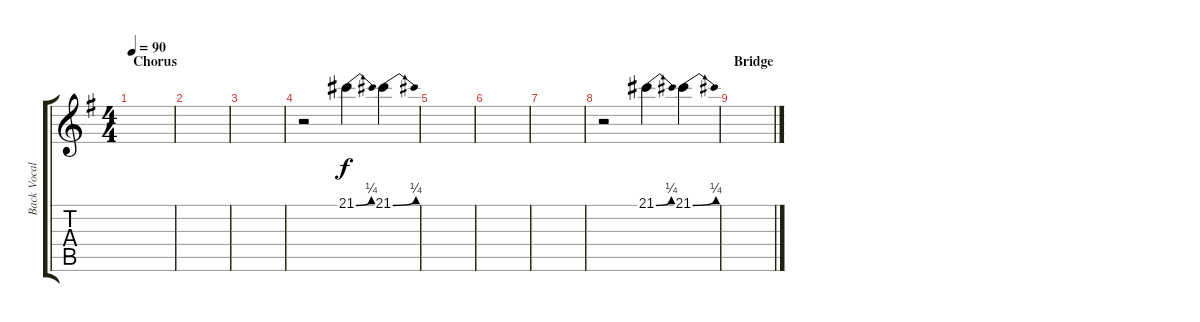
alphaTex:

\track ("Back Vocals" "Back Vocal") {instrument pad4choir}
\staff {score tabs}
\tuning (E4 B3 G3 D3 A2 E2) {hide}
\ts (4 4)
\section ("" "Chorus")
\tempo 90
\clef g2
\ks g
|
|
|
r.2 21.1{be (bend 0 0 60 1)}.4 21.1{be (bend 0 0 60 1)}.4 |
|
|
|
r.2 21.1{be (bend 0 0 60 1)}.4 21.1{be (bend 0 0 60 1)}.4 |
\section ("" "Bridge")
